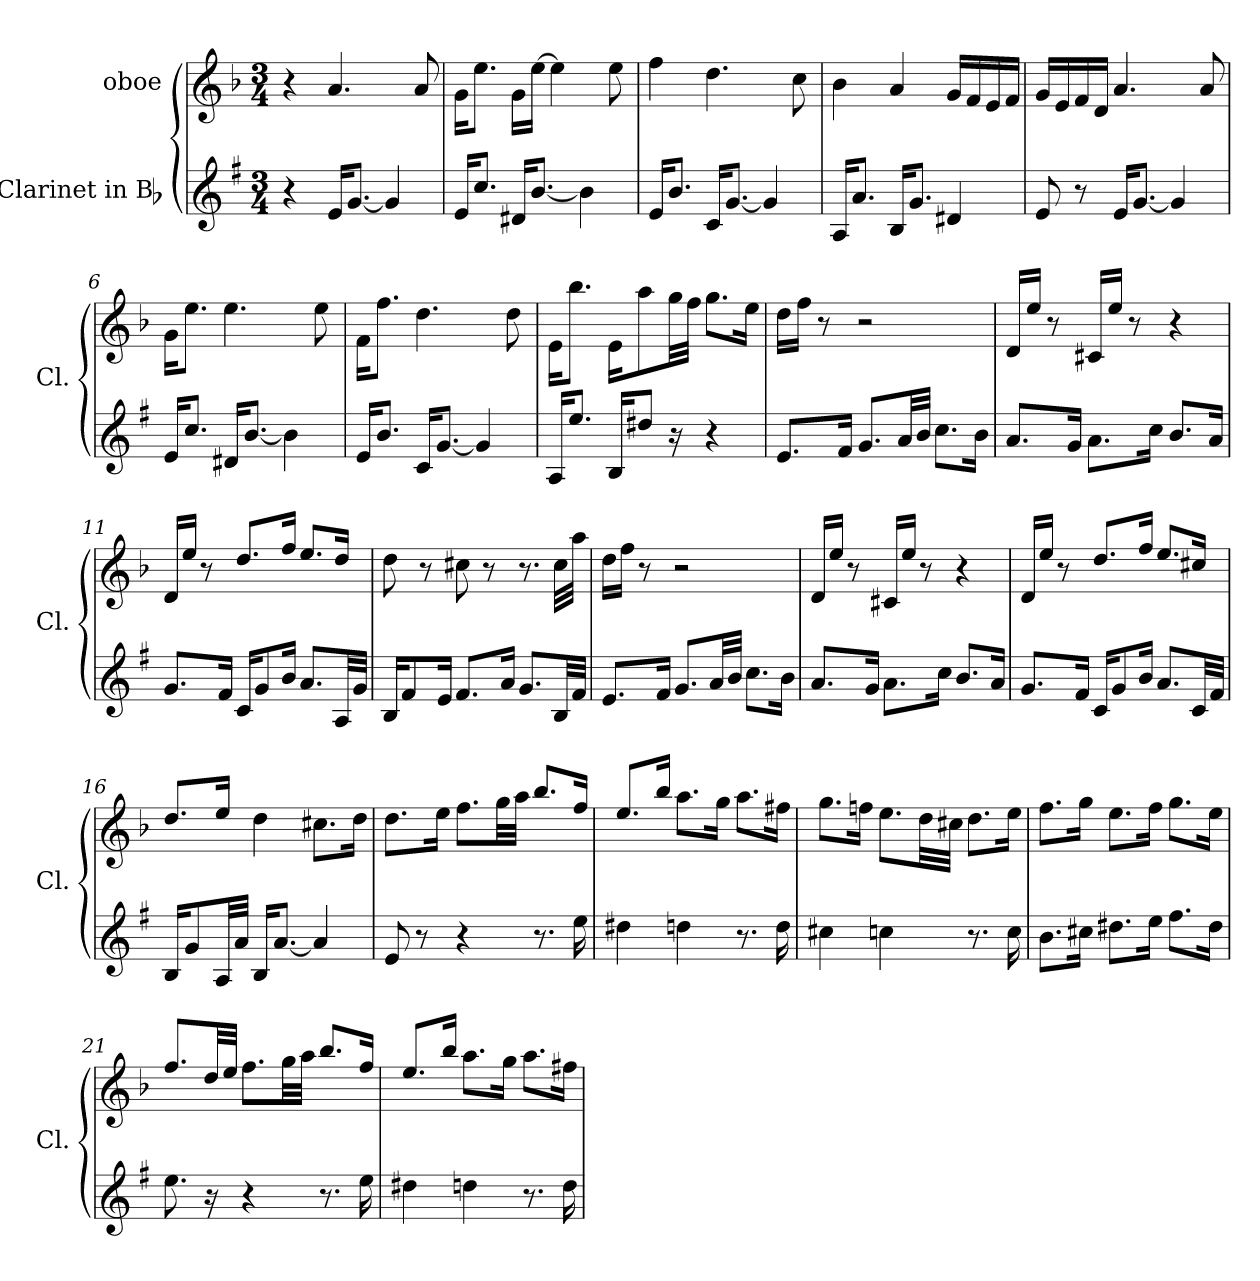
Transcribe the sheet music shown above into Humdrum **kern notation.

**kern	**kern
*part2	*part1
*staff2	*staff1
*I"Clarinet in Bb	*I"oboe
*I'Cl.	*
!!LO:PB:g=z
*clefG2	*clefG2
*ITrd1c2	*
*k[b-]	*k[b-]
*F:	*F:
*M3/4	*M3/4
*MM52	*MM52
=1	=1
4r	4r
16di/KL	4.ai/
[<8.fi/J	.
4fi/]	.
.	8ai/
=2	=2
16di/KL	16gi\KL
8.b-i/J	8.eei\J
16c#Xi/KL	16gi\LL
[<8.ai/J	[>16eei\JJ
.	4eei\]
4ai\]	.
.	8eei\
=3	=3
16di/KL	4ffi\
8.ai/J	.
16B-i/KL	4.ddi\
[<8.fi/J	.
4fi/]	.
.	8cci\
=4	=4
16Gi/KL	4b-i\
8.gi/J	.
16Ai/KL	4ai/
8.fi/J	.
4c#Xi/	16gi/LL
.	16fi/
.	16ei/
.	16fi/JJ
=5	=5
8di/	16gi/LL
.	16ei/
8r	16fi/
.	16di/JJ
16di/KL	4.ai/
[<8.fi/J	.
4fi/]	.
.	8ai/
=6	=6
16di/KL	16gi\KL
8.b-i/J	8.eei\J
16c#Xi/KL	4.eei\
[<8.ai/J	.
4ai\]	.
.	8eei\
=7	=7
16di/KL	16fi\KL
8.ai/J	8.ffi\J
16B-i/KL	4.ddi\
[<8.fi/J	.
4fi/]	.
.	8ddi\
=8	=8
16Gi/KL	16ei\KL
8.ddi/J	8.bb-i\J
16Ai/KL	16ei\KL
8cc#Xi/J	8aai\
16r	32ggi\LL
.	32ffi\JJJ
4r	8.ggi\L
.	16eei\Jk
!!LO:LB:g=z
=9	=9
8.di/L	16ddi\LL
.	16ffi\JJ
.	8r
16ei/Jk	.
8.fi/L	2r
32gi/LL	.
32ai/JJJ	.
8.b-i\L	.
16ai\Jk	.
=10	=10
8.gi/L	16di/LL
.	16eei/JJ
.	8r
16fi/Jk	.
8.gi\L	16c#Xi/LL
.	16eei/JJ
.	8r
16b-i\Jk	.
8.ai/L	4r
16gi/Jk	.
=11	=11
8.fi/L	16di/LL
.	16eei/JJ
.	8r
16ei/Jk	.
16B-i/KL	8.ddi/L
8fi/	.
16ai/Jk	16ffi/Jk
8.gi/L	8.eei/L
32Gi/LL	16ddi/Jk
32fi/JJJ	.
=12	=12
16Ai/KL	8ddi\
8ei/	.
.	8r
16di/Jk	.
8.ei/L	8cc#Xi\
.	8r
16gi/Jk	.
8.fi/L	8.r
32Ai/LL	32cc#i\LLL
32ei/JJJ	32aai\JJJ
=13	=13
8.di/L	16ddi\LL
.	16ffi\JJ
.	8r
16ei/Jk	.
8.fi/L	2r
32gi/LL	.
32ai/JJJ	.
8.b-i\L	.
16ai\Jk	.
!!LO:LB:g=z
=14	=14
8.gi/L	16di/LL
.	16eei/JJ
.	8r
16fi/Jk	.
8.gi\L	16c#Xi/LL
.	16eei/JJ
.	8r
16b-i\Jk	.
8.ai/L	4r
16gi/Jk	.
=15	=15
8.fi/L	16di/LL
.	16eei/JJ
.	8r
16ei/Jk	.
16B-i/KL	8.ddi/L
8fi/	.
16ai/Jk	16ffi/Jk
8.gi/L	8.eei/L
32B-i/LL	16cc#Xi/Jk
32ei/JJJ	.
=16	=16
16Ai/KL	8.ddi/L
8fi/	.
32Gi/LL	16eei/Jk
32gi/JJJ	.
16Ai/KL	4ddi\
[<8.gi/J	.
4gi/]	8.cc#Xi\L
.	16ddi\Jk
=17	=17
8di/	8.ddi\L
8r	.
.	16eei\Jk
4r	8.ffi\L
.	32ggi\LL
.	32aai\JJJ
8.r	8.bb-i/L
16ddi\	16ffi/Jk
=18	=18
4cc#Xi\	8.eei/L
.	16bb-i/Jk
4ccni\	8.aai\L
.	16ggi\Jk
8.r	8.aai\L
16cci\	16ff#Xi\Jk
!!LO:LB:g=z
=19	=19
4bni\	8.ggi\L
.	16ffni\Jk
4b-Xi\	8.eei\L
.	32ddi\LL
.	32cc#Xi\JJJ
8.r	8.ddi\L
16b-i\	16eei\Jk
=20	=20
8.ai\L	8.ffi\L
16bni\Jk	16ggi\Jk
8.cc#Xi\L	8.eei\L
16ddi\Jk	16ffi\Jk
8.eei\L	8.ggi\L
16cc#i\Jk	16eei\Jk
=21	=21
8.ddi\	8.ffi/L
16r	32ddi/LL
.	32eei/JJJ
4r	8.ffi\L
.	32ggi\LL
.	32aai\JJJ
8.r	8.bb-i/L
16ddi\	16ffi/Jk
=22	=22
4cc#Xi\	8.eei/L
.	16bb-i/Jk
4ccni\	8.aai\L
.	16ggi\Jk
8.r	8.aai\L
16cci\	16ff#Xi\Jk
=	=
*-	*-
